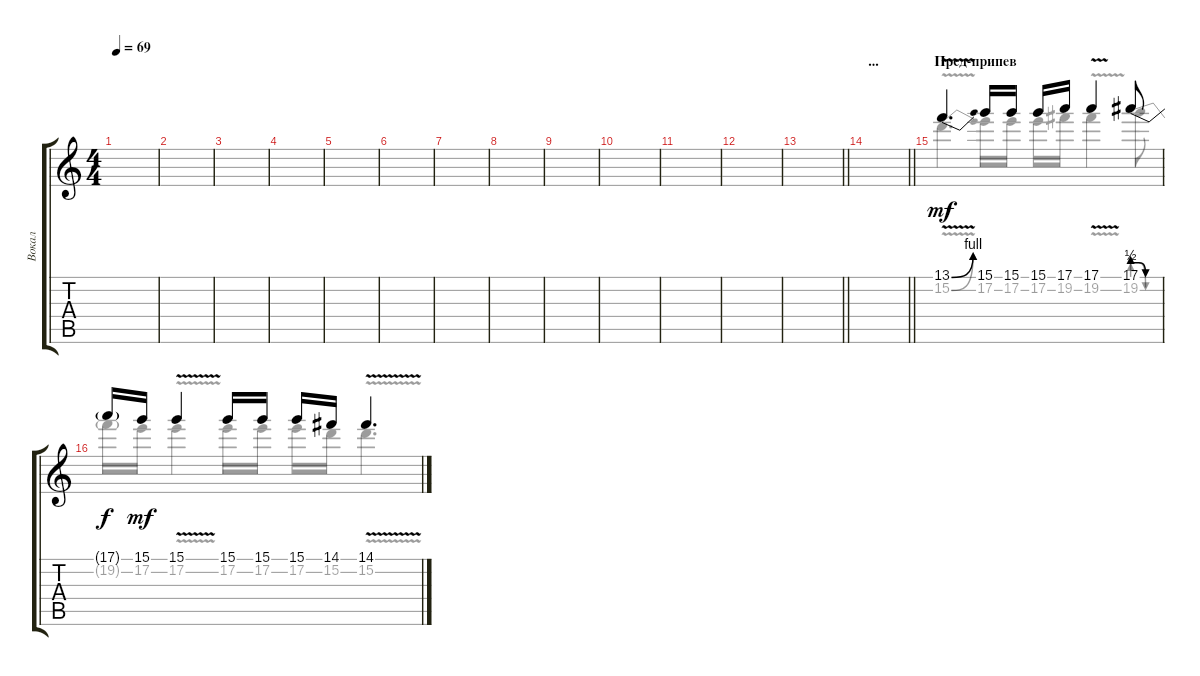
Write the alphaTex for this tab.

\track ("Вокал" "Вокал") {instrument electricguitarjazz}
\staff {score tabs}
\tuning (E4 B3 G3 D3 A2 E2) {hide}
\voice
\ts (4 4)
\tempo 69
\clef g2
\ks c
|
|
|
|
|
|
|
|
|
|
|
|
\barLineRight lightlight
|
\section ("" "...")
\barLineRight lightlight
|
\section ("" "Пред-припев")
13.1{be (bend 0 0 60 4) v}.4{d dy mf instrument electricguitarjazz} 15.1.16 15.1.16 15.1.16 17.1.16 17.1{v}.4 17.1{be (custom 0 2 15 2 30 0 60 0)}.8 |
17.1{t}.16{dy f} 15.1.16{dy mf} 15.1{v}.4 15.1.16 15.1.16 15.1.16 14.1.16 14.1{v}.4{d}
\voice
\clef g2
\ottava regular
\simile none
\ks c
|
|
|
|
|
|
|
|
|
|
|
|
\barLineRight lightlight
|
\barLineRight lightlight
|
15.2{be (bend 0 0 60 4) v}.4{d} 17.2.16 17.2.16 17.2.16 19.2.16 19.2{v}.4 19.2{be (custom 0 2 15 2 30 0 60 0)}.8 |
19.2{t}.16 17.2.16 17.2{v}.4 17.2.16 17.2.16 17.2.16 15.2.16 15.2{v}.4{d}
